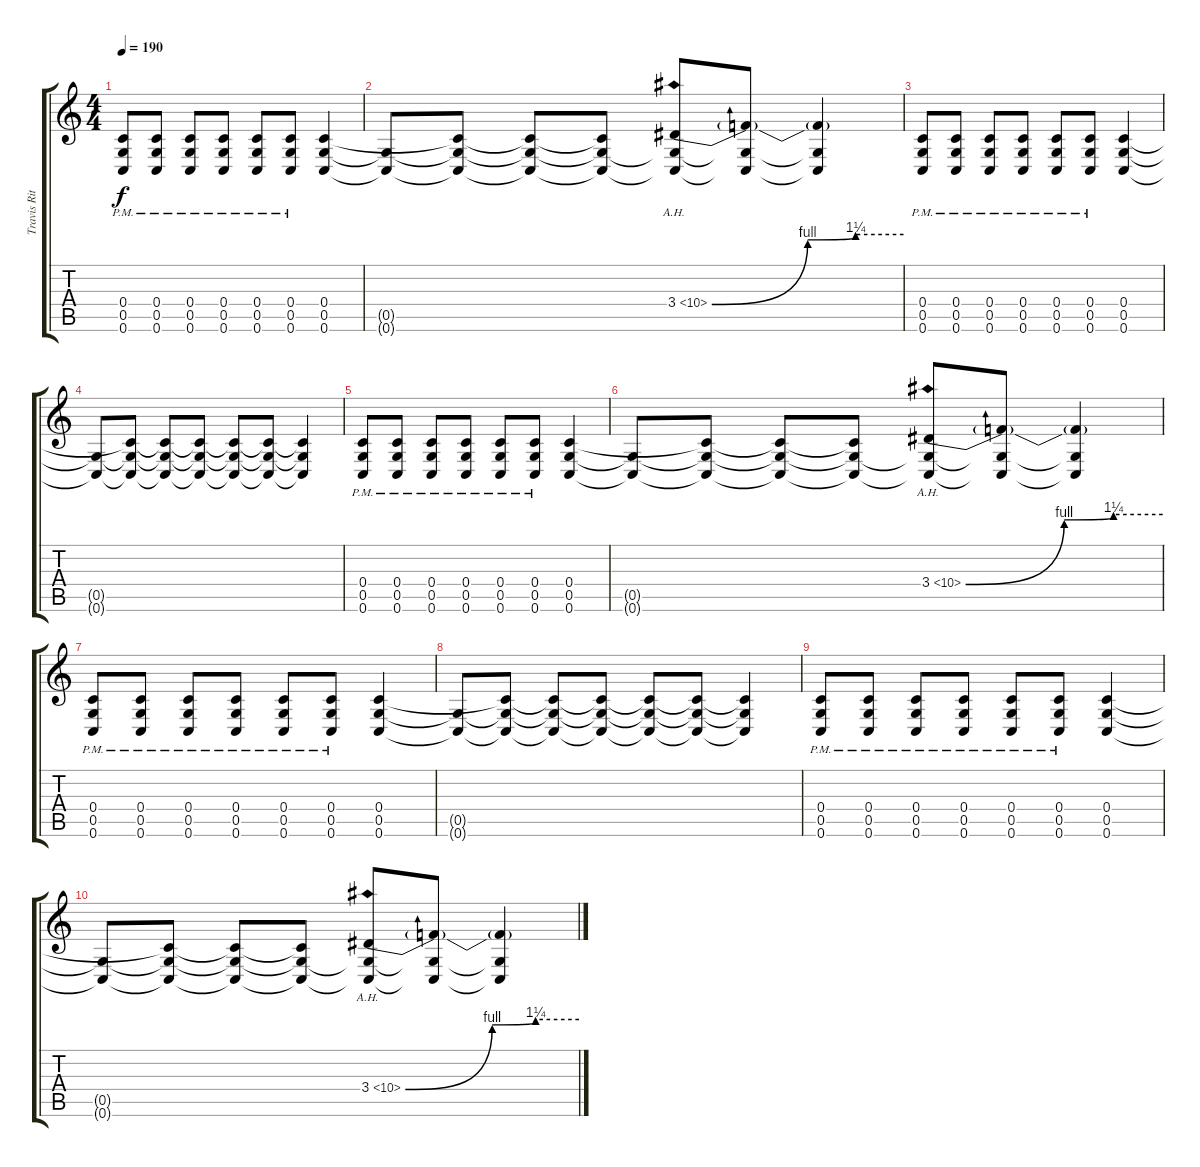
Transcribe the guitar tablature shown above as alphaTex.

\track ("Travis Ritcher" "Travis Rit") {instrument distortionguitar}
\staff {score tabs}
\tuning (D4 A3 F3 C3 G2 C2) {hide}
\ts (4 4)
\tempo 190
\clef g2
\ks c
(0.4{pm} 0.5{pm} 0.6{pm}).8{dy f} (0.4{pm} 0.5{pm} 0.6{pm}).8 (0.4{pm} 0.5{pm} 0.6{pm}).8 (0.4{pm} 0.5{pm} 0.6{pm}).8 (0.4{pm} 0.5{pm} 0.6{pm}).8 (0.4{pm} 0.5{pm} 0.6{pm}).8 (0.4 0.5 0.6).4 |
(0.5{t} 0.6{t}).8 (0.4{t} 0.5{t} 0.6{t}).8 (0.4{t} 0.5{t} 0.6{t}).8 (0.4{t} 0.5{t} 0.6{t}).8 (3.4{be (custom 0 0 30 4 45 5 60 5) ah 7} 0.5{t} 0.6{t}).8 (3.4{t} 0.5{t} 0.6{t}).8 (3.4{t} 0.5{t} 0.6{t}).4 |
(0.4{pm} 0.5{pm} 0.6{pm}).8 (0.4{pm} 0.5{pm} 0.6{pm}).8 (0.4{pm} 0.5{pm} 0.6{pm}).8 (0.4{pm} 0.5{pm} 0.6{pm}).8 (0.4{pm} 0.5{pm} 0.6{pm}).8 (0.4{pm} 0.5{pm} 0.6{pm}).8 (0.4 0.5 0.6).4 |
(0.5{t} 0.6{t}).8 (0.4{t} 0.5{t} 0.6{t}).8 (0.4{t} 0.5{t} 0.6{t}).8 (0.4{t} 0.5{t} 0.6{t}).8 (0.4{t} 0.5{t} 0.6{t}).8 (0.4{t} 0.5{t} 0.6{t}).8 (0.4{t} 0.5{t} 0.6{t}).4 |
(0.4{pm} 0.5{pm} 0.6{pm}).8 (0.4{pm} 0.5{pm} 0.6{pm}).8 (0.4{pm} 0.5{pm} 0.6{pm}).8 (0.4{pm} 0.5{pm} 0.6{pm}).8 (0.4{pm} 0.5{pm} 0.6{pm}).8 (0.4{pm} 0.5{pm} 0.6{pm}).8 (0.4 0.5 0.6).4 |
(0.5{t} 0.6{t}).8 (0.4{t} 0.5{t} 0.6{t}).8 (0.4{t} 0.5{t} 0.6{t}).8 (0.4{t} 0.5{t} 0.6{t}).8 (3.4{be (custom 0 0 30 4 45 5 60 5) ah 7} 0.5{t} 0.6{t}).8 (3.4{t} 0.5{t} 0.6{t}).8 (3.4{t} 0.5{t} 0.6{t}).4 |
(0.4{pm} 0.5{pm} 0.6{pm}).8 (0.4{pm} 0.5{pm} 0.6{pm}).8 (0.4{pm} 0.5{pm} 0.6{pm}).8 (0.4{pm} 0.5{pm} 0.6{pm}).8 (0.4{pm} 0.5{pm} 0.6{pm}).8 (0.4{pm} 0.5{pm} 0.6{pm}).8 (0.4 0.5 0.6).4 |
(0.5{t} 0.6{t}).8 (0.4{t} 0.5{t} 0.6{t}).8 (0.4{t} 0.5{t} 0.6{t}).8 (0.4{t} 0.5{t} 0.6{t}).8 (0.4{t} 0.5{t} 0.6{t}).8 (0.4{t} 0.5{t} 0.6{t}).8 (0.4{t} 0.5{t} 0.6{t}).4 |
(0.4{pm} 0.5{pm} 0.6{pm}).8 (0.4{pm} 0.5{pm} 0.6{pm}).8 (0.4{pm} 0.5{pm} 0.6{pm}).8 (0.4{pm} 0.5{pm} 0.6{pm}).8 (0.4{pm} 0.5{pm} 0.6{pm}).8 (0.4{pm} 0.5{pm} 0.6{pm}).8 (0.4 0.5 0.6).4 |
(0.5{t} 0.6{t}).8 (0.4{t} 0.5{t} 0.6{t}).8 (0.4{t} 0.5{t} 0.6{t}).8 (0.4{t} 0.5{t} 0.6{t}).8 (3.4{be (custom 0 0 30 4 45 5 60 5) ah 7} 0.5{t} 0.6{t}).8 (3.4{t} 0.5{t} 0.6{t}).8 (3.4{t} 0.5{t} 0.6{t}).4
